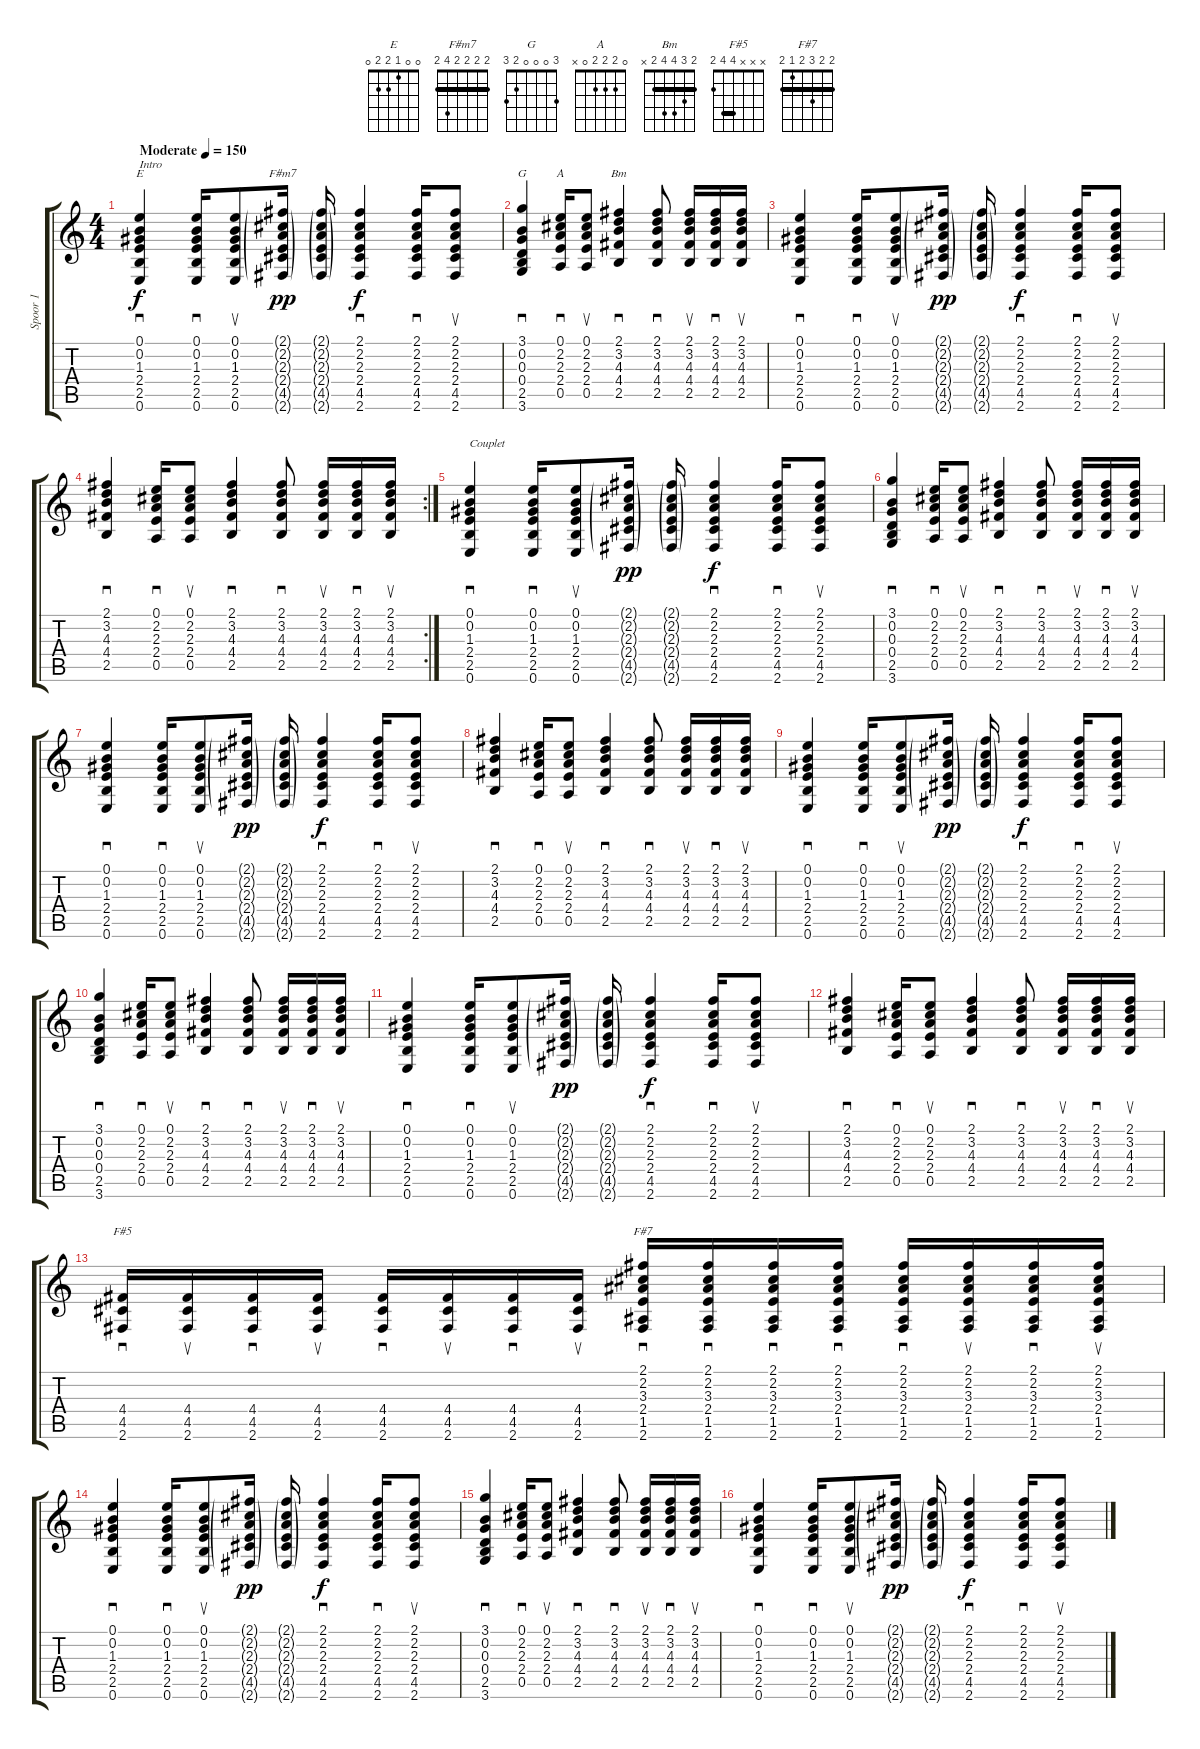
\track ("Spoor 1" "Spoor 1") {instrument acousticguitarnylon}
\staff {score tabs}
\tuning (E4 B3 G3 D3 A2 E2) {hide}
\chord ("E" 0 0 1 2 2 0)
\chord ("F#m7" 2 2 2 2 4 2) {barre 2}
\chord ("G" 3 0 0 0 2 3)
\chord ("A" 0 2 2 2 0 x)
\chord ("Bm" 2 3 4 4 2 x) {barre 2}
\chord ("F#5" x x x 4 4 2) {barre 4}
\chord ("F#7" 2 2 3 2 1 2) {barre 2}
\ts (4 4)
\tempo (150 "Moderate")
\clef g2
\ks c
(0.1 0.2 1.3 2.4 2.5 0.6).4{sd ch "E" txt "Intro" dy f instrument acousticguitarnylon} (0.1 0.2 1.3 2.4 2.5 0.6).16{sd} (0.1 0.2 1.3 2.4 2.5 0.6).8{su} (2.1{g} 2.2{g} 2.3{g} 2.4{g} 4.5{g} 2.6{g}).16{ch "F#m7" dy pp} (2.1{g} 2.2{g} 2.3{g} 2.4{g} 4.5{g} 2.6{g}).16 (2.1 2.2 2.3 2.4 4.5 2.6).4{sd dy f} (2.1 2.2 2.3 2.4 4.5 2.6).16{sd} (2.1 2.2 2.3 2.4 4.5 2.6).8{su} |
(3.1 0.2 0.3 0.4 2.5 3.6).4{sd ch "G"} (0.1 2.2 2.3 2.4 0.5).16{sd ch "A"} (0.1 2.2 2.3 2.4 0.5).8{su} (2.1 3.2 4.3 4.4 2.5).4{sd ch "Bm"} (2.1 3.2 4.3 4.4 2.5).8{sd} (2.1 3.2 4.3 4.4 2.5).16{su} (2.1 3.2 4.3 4.4 2.5).16{sd} (2.1 3.2 4.3 4.4 2.5).16{su} |
(0.1 0.2 1.3 2.4 2.5 0.6).4{sd} (0.1 0.2 1.3 2.4 2.5 0.6).16{sd} (0.1 0.2 1.3 2.4 2.5 0.6).8{su} (2.1{g} 2.2{g} 2.3{g} 2.4{g} 4.5{g} 2.6{g}).16{dy pp} (2.1{g} 2.2{g} 2.3{g} 2.4{g} 4.5{g} 2.6{g}).16 (2.1 2.2 2.3 2.4 4.5 2.6).4{sd dy f} (2.1 2.2 2.3 2.4 4.5 2.6).16{sd} (2.1 2.2 2.3 2.4 4.5 2.6).8{su} |
\rc 2
(2.1 3.2 4.3 4.4 2.5).4{sd} (0.1 2.2 2.3 2.4 0.5).16{sd} (0.1 2.2 2.3 2.4 0.5).8{su} (2.1 3.2 4.3 4.4 2.5).4{sd} (2.1 3.2 4.3 4.4 2.5).8{sd} (2.1 3.2 4.3 4.4 2.5).16{su} (2.1 3.2 4.3 4.4 2.5).16{sd} (2.1 3.2 4.3 4.4 2.5).16{su} |
(0.1 0.2 1.3 2.4 2.5 0.6).4{sd txt "Couplet"} (0.1 0.2 1.3 2.4 2.5 0.6).16{sd} (0.1 0.2 1.3 2.4 2.5 0.6).8{su} (2.1{g} 2.2{g} 2.3{g} 2.4{g} 4.5{g} 2.6{g}).16{dy pp} (2.1{g} 2.2{g} 2.3{g} 2.4{g} 4.5{g} 2.6{g}).16 (2.1 2.2 2.3 2.4 4.5 2.6).4{sd dy f} (2.1 2.2 2.3 2.4 4.5 2.6).16{sd} (2.1 2.2 2.3 2.4 4.5 2.6).8{su} |
(3.1 0.2 0.3 0.4 2.5 3.6).4{sd} (0.1 2.2 2.3 2.4 0.5).16{sd} (0.1 2.2 2.3 2.4 0.5).8{su} (2.1 3.2 4.3 4.4 2.5).4{sd} (2.1 3.2 4.3 4.4 2.5).8{sd} (2.1 3.2 4.3 4.4 2.5).16{su} (2.1 3.2 4.3 4.4 2.5).16{sd} (2.1 3.2 4.3 4.4 2.5).16{su} |
(0.1 0.2 1.3 2.4 2.5 0.6).4{sd} (0.1 0.2 1.3 2.4 2.5 0.6).16{sd} (0.1 0.2 1.3 2.4 2.5 0.6).8{su} (2.1{g} 2.2{g} 2.3{g} 2.4{g} 4.5{g} 2.6{g}).16{dy pp} (2.1{g} 2.2{g} 2.3{g} 2.4{g} 4.5{g} 2.6{g}).16 (2.1 2.2 2.3 2.4 4.5 2.6).4{sd dy f} (2.1 2.2 2.3 2.4 4.5 2.6).16{sd} (2.1 2.2 2.3 2.4 4.5 2.6).8{su} |
(2.1 3.2 4.3 4.4 2.5).4{sd} (0.1 2.2 2.3 2.4 0.5).16{sd} (0.1 2.2 2.3 2.4 0.5).8{su} (2.1 3.2 4.3 4.4 2.5).4{sd} (2.1 3.2 4.3 4.4 2.5).8{sd} (2.1 3.2 4.3 4.4 2.5).16{su} (2.1 3.2 4.3 4.4 2.5).16{sd} (2.1 3.2 4.3 4.4 2.5).16{su} |
(0.1 0.2 1.3 2.4 2.5 0.6).4{sd} (0.1 0.2 1.3 2.4 2.5 0.6).16{sd} (0.1 0.2 1.3 2.4 2.5 0.6).8{su} (2.1{g} 2.2{g} 2.3{g} 2.4{g} 4.5{g} 2.6{g}).16{dy pp} (2.1{g} 2.2{g} 2.3{g} 2.4{g} 4.5{g} 2.6{g}).16 (2.1 2.2 2.3 2.4 4.5 2.6).4{sd dy f} (2.1 2.2 2.3 2.4 4.5 2.6).16{sd} (2.1 2.2 2.3 2.4 4.5 2.6).8{su} |
(3.1 0.2 0.3 0.4 2.5 3.6).4{sd} (0.1 2.2 2.3 2.4 0.5).16{sd} (0.1 2.2 2.3 2.4 0.5).8{su} (2.1 3.2 4.3 4.4 2.5).4{sd} (2.1 3.2 4.3 4.4 2.5).8{sd} (2.1 3.2 4.3 4.4 2.5).16{su} (2.1 3.2 4.3 4.4 2.5).16{sd} (2.1 3.2 4.3 4.4 2.5).16{su} |
(0.1 0.2 1.3 2.4 2.5 0.6).4{sd} (0.1 0.2 1.3 2.4 2.5 0.6).16{sd} (0.1 0.2 1.3 2.4 2.5 0.6).8{su} (2.1{g} 2.2{g} 2.3{g} 2.4{g} 4.5{g} 2.6{g}).16{dy pp} (2.1{g} 2.2{g} 2.3{g} 2.4{g} 4.5{g} 2.6{g}).16 (2.1 2.2 2.3 2.4 4.5 2.6).4{sd dy f} (2.1 2.2 2.3 2.4 4.5 2.6).16{sd} (2.1 2.2 2.3 2.4 4.5 2.6).8{su} |
(2.1 3.2 4.3 4.4 2.5).4{sd} (0.1 2.2 2.3 2.4 0.5).16{sd} (0.1 2.2 2.3 2.4 0.5).8{su} (2.1 3.2 4.3 4.4 2.5).4{sd} (2.1 3.2 4.3 4.4 2.5).8{sd} (2.1 3.2 4.3 4.4 2.5).16{su} (2.1 3.2 4.3 4.4 2.5).16{sd} (2.1 3.2 4.3 4.4 2.5).16{su} |
(4.4 4.5 2.6).16{sd ch "F#5"} (4.4 4.5 2.6).16{su} (4.4 4.5 2.6).16{sd} (4.4 4.5 2.6).16{su} (4.4 4.5 2.6).16{sd} (4.4 4.5 2.6).16{su} (4.4 4.5 2.6).16{sd} (4.4 4.5 2.6).16{su} (2.1 2.2 3.3 2.4 1.5 2.6).16{sd ch "F#7"} (2.1 2.2 3.3 2.4 1.5 2.6).16{sd} (2.1 2.2 3.3 2.4 1.5 2.6).16{sd} (2.1 2.2 3.3 2.4 1.5 2.6).16{sd} (2.1 2.2 3.3 2.4 1.5 2.6).16{sd} (2.1 2.2 3.3 2.4 1.5 2.6).16{su} (2.1 2.2 3.3 2.4 1.5 2.6).16{sd} (2.1 2.2 3.3 2.4 1.5 2.6).16{su} |
(0.1 0.2 1.3 2.4 2.5 0.6).4{sd} (0.1 0.2 1.3 2.4 2.5 0.6).16{sd} (0.1 0.2 1.3 2.4 2.5 0.6).8{su} (2.1{g} 2.2{g} 2.3{g} 2.4{g} 4.5{g} 2.6{g}).16{dy pp} (2.1{g} 2.2{g} 2.3{g} 2.4{g} 4.5{g} 2.6{g}).16 (2.1 2.2 2.3 2.4 4.5 2.6).4{sd dy f} (2.1 2.2 2.3 2.4 4.5 2.6).16{sd} (2.1 2.2 2.3 2.4 4.5 2.6).8{su} |
(3.1 0.2 0.3 0.4 2.5 3.6).4{sd} (0.1 2.2 2.3 2.4 0.5).16{sd} (0.1 2.2 2.3 2.4 0.5).8{su} (2.1 3.2 4.3 4.4 2.5).4{sd} (2.1 3.2 4.3 4.4 2.5).8{sd} (2.1 3.2 4.3 4.4 2.5).16{su} (2.1 3.2 4.3 4.4 2.5).16{sd} (2.1 3.2 4.3 4.4 2.5).16{su} |
(0.1 0.2 1.3 2.4 2.5 0.6).4{sd} (0.1 0.2 1.3 2.4 2.5 0.6).16{sd} (0.1 0.2 1.3 2.4 2.5 0.6).8{su} (2.1{g} 2.2{g} 2.3{g} 2.4{g} 4.5{g} 2.6{g}).16{dy pp} (2.1{g} 2.2{g} 2.3{g} 2.4{g} 4.5{g} 2.6{g}).16 (2.1 2.2 2.3 2.4 4.5 2.6).4{sd dy f} (2.1 2.2 2.3 2.4 4.5 2.6).16{sd} (2.1 2.2 2.3 2.4 4.5 2.6).8{su}
